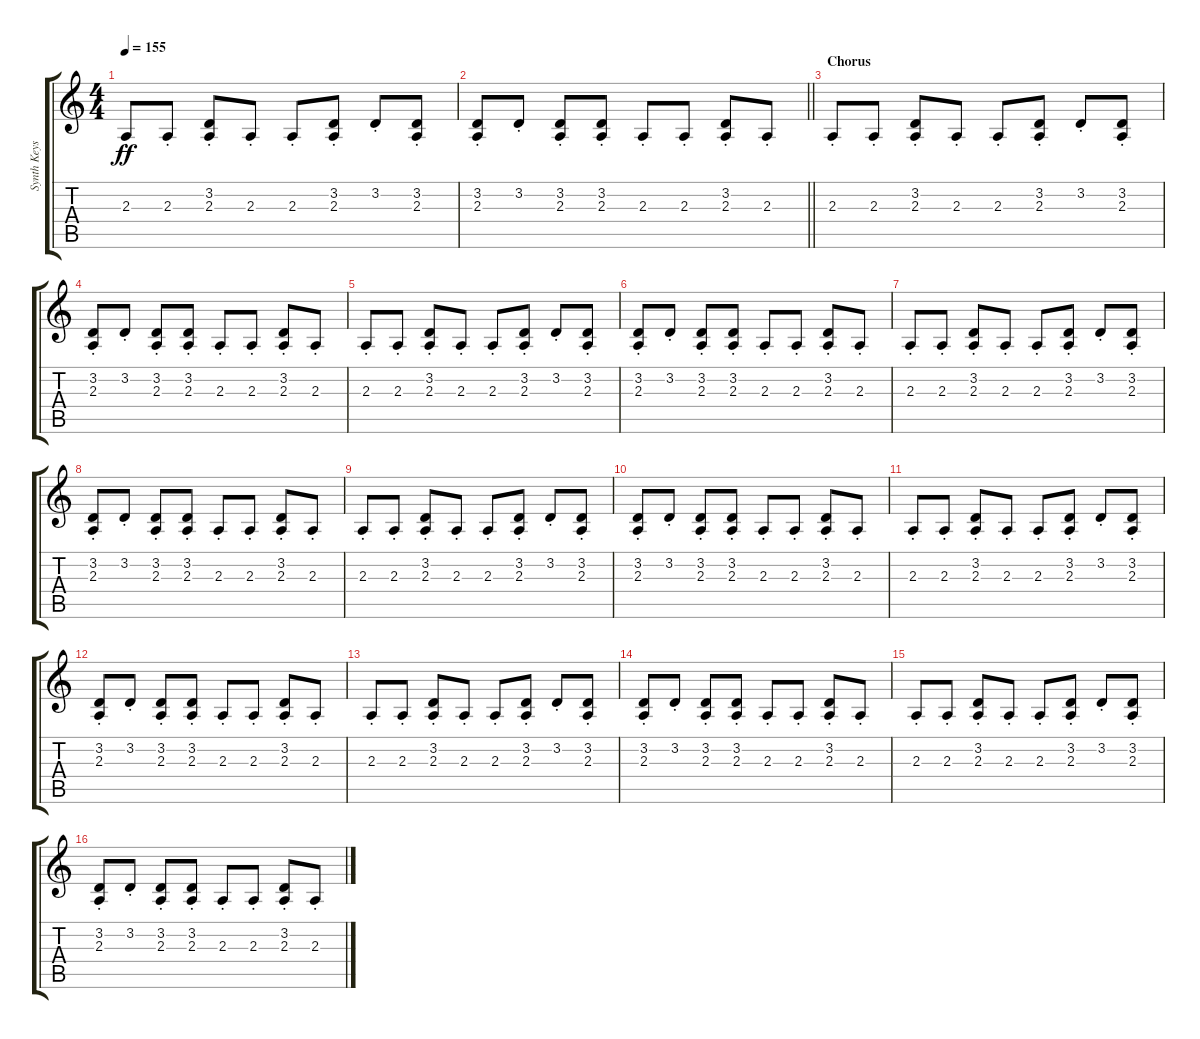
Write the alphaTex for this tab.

\track ("Synth Keys" "Synth Keys") {instrument lead2sawtooth}
\staff {score tabs}
\tuning (E4 B3 G3 D3 A2 E2) {hide}
\ts (4 4)
\tempo 155
\clef g2
\ks c
2.3{st}.8{dy ff} 2.3{st}.8 (3.2{st} 2.3{st}).8 2.3{st}.8 2.3{st}.8 (3.2{st} 2.3{st}).8 3.2{st}.8 (3.2{st} 2.3{st}).8 |
\barLineRight lightlight
(3.2{st} 2.3{st}).8 3.2{st}.8 (3.2{st} 2.3{st}).8 (3.2{st} 2.3{st}).8 2.3{st}.8 2.3{st}.8 (3.2{st} 2.3{st}).8 2.3{st}.8 |
\section ("" "Chorus")
2.3{st}.8 2.3{st}.8 (3.2{st} 2.3{st}).8 2.3{st}.8 2.3{st}.8 (3.2{st} 2.3{st}).8 3.2{st}.8 (3.2{st} 2.3{st}).8 |
(3.2{st} 2.3{st}).8 3.2{st}.8 (3.2{st} 2.3{st}).8 (3.2{st} 2.3{st}).8 2.3{st}.8 2.3{st}.8 (3.2{st} 2.3{st}).8 2.3{st}.8 |
2.3{st}.8 2.3{st}.8 (3.2{st} 2.3{st}).8 2.3{st}.8 2.3{st}.8 (3.2{st} 2.3{st}).8 3.2{st}.8 (3.2{st} 2.3{st}).8 |
(3.2{st} 2.3{st}).8 3.2{st}.8 (3.2{st} 2.3{st}).8 (3.2{st} 2.3{st}).8 2.3{st}.8 2.3{st}.8 (3.2{st} 2.3{st}).8 2.3{st}.8 |
2.3{st}.8 2.3{st}.8 (3.2{st} 2.3{st}).8 2.3{st}.8 2.3{st}.8 (3.2{st} 2.3{st}).8 3.2{st}.8 (3.2{st} 2.3{st}).8 |
(3.2{st} 2.3{st}).8 3.2{st}.8 (3.2{st} 2.3{st}).8 (3.2{st} 2.3{st}).8 2.3{st}.8 2.3{st}.8 (3.2{st} 2.3{st}).8 2.3{st}.8 |
2.3{st}.8 2.3{st}.8 (3.2{st} 2.3{st}).8 2.3{st}.8 2.3{st}.8 (3.2{st} 2.3{st}).8 3.2{st}.8 (3.2{st} 2.3{st}).8 |
(3.2{st} 2.3{st}).8 3.2{st}.8 (3.2{st} 2.3{st}).8 (3.2{st} 2.3{st}).8 2.3{st}.8 2.3{st}.8 (3.2{st} 2.3{st}).8 2.3{st}.8 |
2.3{st}.8 2.3{st}.8 (3.2{st} 2.3{st}).8 2.3{st}.8 2.3{st}.8 (3.2{st} 2.3{st}).8 3.2{st}.8 (3.2{st} 2.3{st}).8 |
(3.2{st} 2.3{st}).8 3.2{st}.8 (3.2{st} 2.3{st}).8 (3.2{st} 2.3{st}).8 2.3{st}.8 2.3{st}.8 (3.2{st} 2.3{st}).8 2.3{st}.8 |
2.3{st}.8 2.3{st}.8 (3.2{st} 2.3{st}).8 2.3{st}.8 2.3{st}.8 (3.2{st} 2.3{st}).8 3.2{st}.8 (3.2{st} 2.3{st}).8 |
(3.2{st} 2.3{st}).8 3.2{st}.8 (3.2{st} 2.3{st}).8 (3.2{st} 2.3{st}).8 2.3{st}.8 2.3{st}.8 (3.2{st} 2.3{st}).8 2.3{st}.8 |
2.3{st}.8 2.3{st}.8 (3.2{st} 2.3{st}).8 2.3{st}.8 2.3{st}.8 (3.2{st} 2.3{st}).8 3.2{st}.8 (3.2{st} 2.3{st}).8 |
(3.2{st} 2.3{st}).8 3.2{st}.8 (3.2{st} 2.3{st}).8 (3.2{st} 2.3{st}).8 2.3{st}.8 2.3{st}.8 (3.2{st} 2.3{st}).8 2.3{st}.8
